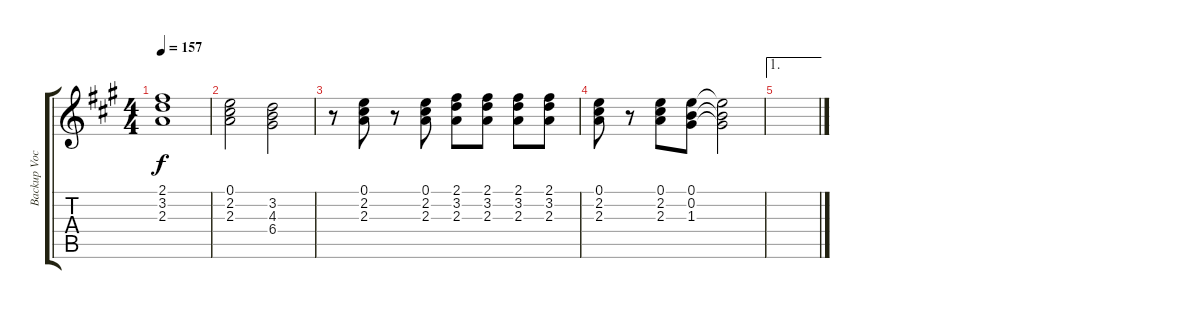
\track ("Backup Vocals" "Backup Voc") {instrument choiraahs}
\staff {score tabs}
\tuning (E5 B4 G4 D4 A3 E3) {hide}
\ts (4 4)
\tempo 157
\clef g2
\ks a
(2.1 3.2 2.3).1{dy f} |
(0.1 2.2 2.3).2 (3.2 4.3 6.4).2 |
r.8 (0.1 2.2 2.3).8 r.8 (0.1 2.2 2.3).8 (2.1 3.2 2.3).8 (2.1 3.2 2.3).8 (2.1 3.2 2.3).8 (2.1 3.2 2.3).8 |
(0.1 2.2 2.3).8 r.8 (0.1 2.2 2.3).8 (0.1 0.2 1.3).8 (0.1{t} 0.2{t} 1.3{t}).2 |
\ae 1
